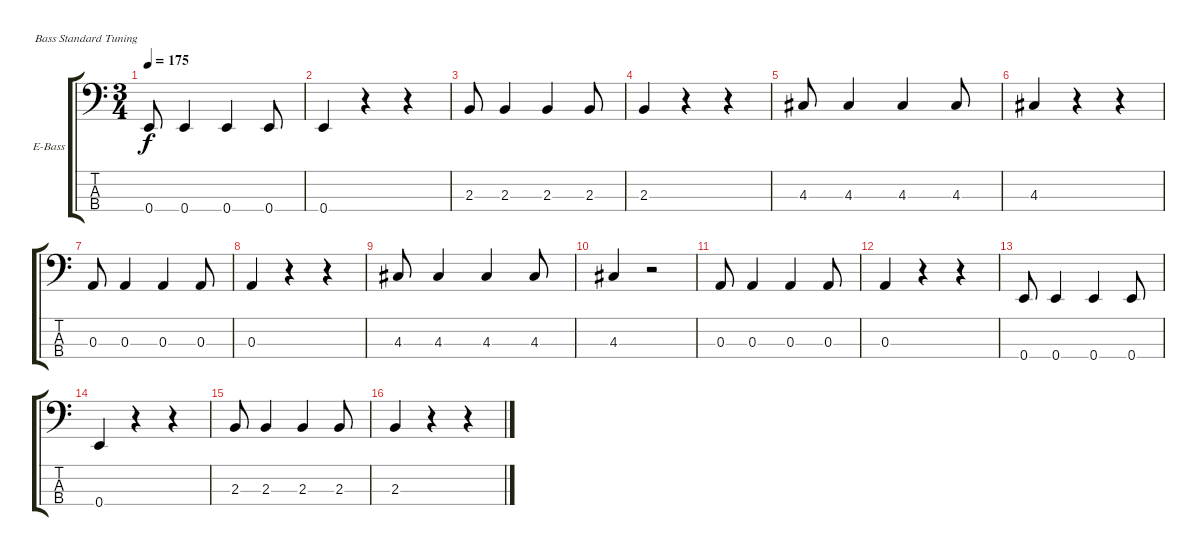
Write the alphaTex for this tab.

\bracketExtendMode groupsimilarinstruments
\firstSystemTrackNameOrientation horizontal
\otherSystemsTrackNameOrientation horizontal
\track ("Bass" "E-Bass") {instrument electricbassfinger}
\staff {score tabs}
\tuning (G2 D2 A1 E1)
\ts (3 4)
\tempo 175
\clef f4
\ks c
0.4.8{dy f} 0.4.4 0.4.4 0.4.8 |
0.4.4 r.4 r.4 |
2.3.8 2.3.4 2.3.4 2.3.8 |
2.3.4 r.4 r.4 |
4.3.8 4.3.4 4.3.4 4.3.8 |
4.3.4 r.4 r.4 |
0.3.8 0.3.4 0.3.4 0.3.8 |
0.3.4 r.4 r.4 |
4.3.8 4.3.4 4.3.4 4.3.8 |
4.3.4 r.2 |
0.3.8 0.3.4 0.3.4 0.3.8 |
0.3.4 r.4 r.4 |
0.4.8 0.4.4 0.4.4 0.4.8 |
0.4.4 r.4 r.4 |
2.3.8 2.3.4 2.3.4 2.3.8 |
2.3.4 r.4 r.4
